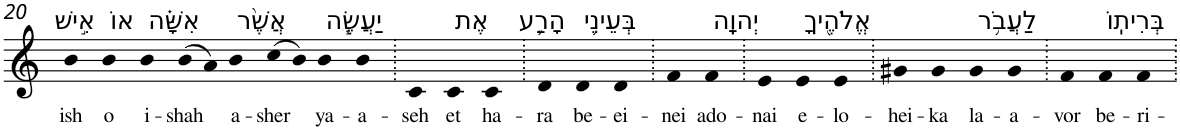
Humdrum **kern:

**kern	**text
*part1	*part1
*staff1	*staff1
*I"Piano	*
*I'Pno	*
!!LO:PB:g=z
*clefG2	*
*k[]	*
=20	=20
!LO:TX:a:t=אִ֣ישׁ	!
!	!LO:LY:b
4b	ish
!LO:TX:a:t=אוֹ	!
!	!LO:LY:b
4b	o
!LO:TX:a:t=אִשָּׁ֗ה	!
!	!LO:LY:b
4b	i-
!	!LO:LY:b
(8b	-shah
8a)	.
!LO:TX:a:t=אֲשֶׁ֨ר	!
!	!LO:LY:b
4b	a-
!	!LO:LY:b
(8cc	-sher
8b)	.
!LO:TX:a:t=יַעֲשֶׂ֧ה	!
!	!LO:LY:b
4b	ya-
!	!LO:LY:b
4b	-a-
=21.	=21.
!	!LO:LY:b
4c	-seh
!LO:TX:a:t=אֶת	!
!	!LO:LY:b
4c	et
!LO:TX:a:t=הָרַ֛ע	!
!	!LO:LY:b
4c	ha-
=22.	=22.
!	!LO:LY:b
4d	-ra
!LO:TX:a:t=בְּעֵינֵ֥י	!
!	!LO:LY:b
4d	be-
!	!LO:LY:b
4d	-ei-
=23.	=23.
!	!LO:LY:b
4f	-nei
!LO:TX:a:t=יְהוָֽה	!
!	!LO:LY:b
4f	ado-
=24.	=24.
!	!LO:LY:b
4e	-nai
!LO:TX:a:t=אֱלֹהֶ֖יךָ	!
!	!LO:LY:b
4e	e-
!	!LO:LY:b
4e	-lo-
=25.	=25.
!	!LO:LY:b
4g#X	-hei-
!	!LO:LY:b
4g#	-ka
!LO:TX:a:t=לַעֲבֹ֥ר	!
!	!LO:LY:b
4g#	la-
!	!LO:LY:b
4g#	-a-
=26.	=26.
!	!LO:LY:b
4f	-vor
!LO:TX:a:t=בְּרִיתֽוֹ	!
!	!LO:LY:b
4f	be-
!	!LO:LY:b
4f	-ri-
=.	=.
*-	*-
